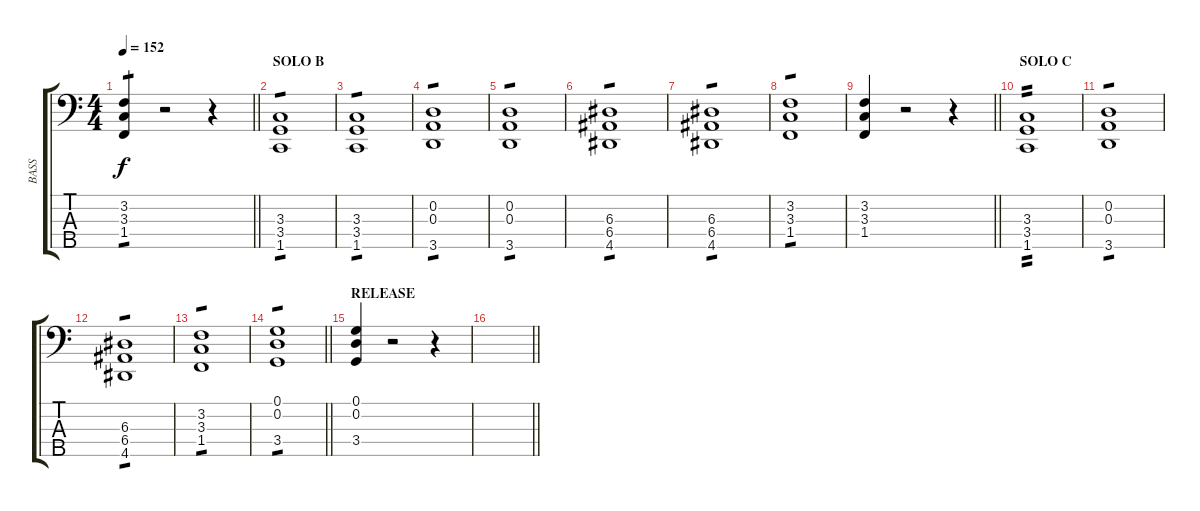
\track ("BASS" "BASS") {instrument electricbassfinger}
\staff {score tabs}
\tuning (G2 D2 A1 E1 B0) {hide}
\ts (4 4)
\tempo 152
\clef f4
\barLineRight lightlight
\ks c
(3.2 3.3 1.4).4{tp 1 dy f} r.2 r.4 |
\section ("" "SOLO B")
(3.3 3.4 1.5).1{tp 1} |
(3.3 3.4 1.5).1{tp 1} |
(0.2 0.3 3.5).1{tp 1} |
(0.2 0.3 3.5).1{tp 1} |
(6.3 6.4 4.5).1{tp 1} |
(6.3 6.4 4.5).1{tp 1} |
(3.2 3.3 1.4).1{tp 1} |
\barLineRight lightlight
(3.2 3.3 1.4).4 r.2 r.4 |
\section ("" "SOLO C")
(3.3 3.4 1.5).1{tp 2} |
(0.2 0.3 3.5).1{tp 1} |
(6.3 6.4 4.5).1{tp 1} |
(3.2 3.3 1.4).1{tp 1} |
\barLineRight lightlight
(0.1 0.2 3.4).1{tp 1} |
\section ("" "RELEASE")
(0.1 0.2 3.4).4 r.2 r.4 |
\barLineRight lightlight
